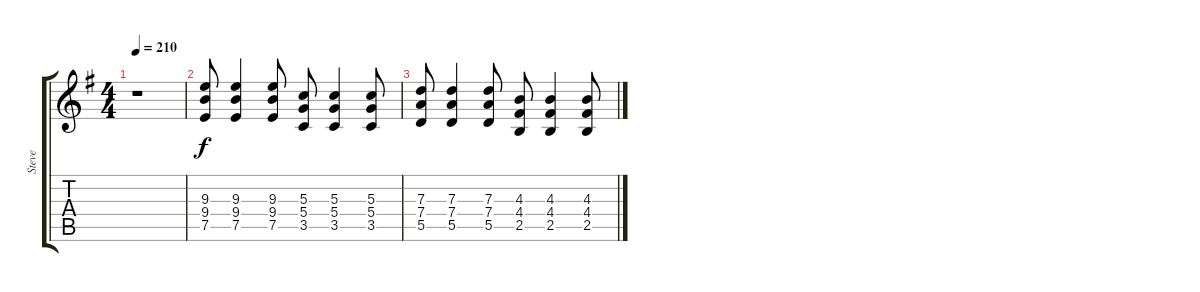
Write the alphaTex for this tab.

\track ("Steve" "Steve") {instrument distortionguitar}
\staff {score tabs}
\tuning (E4 B3 G3 D3 A2 E2) {hide}
\ts (4 4)
\tempo 210
\clef g2
\ks g
r.1{dy f} |
(9.3 9.4 7.5).8 (9.3 9.4 7.5).4 (9.3 9.4 7.5).8 (5.3 5.4 3.5).8 (5.3 5.4 3.5).4 (5.3 5.4 3.5).8 |
(7.3 7.4 5.5).8 (7.3 7.4 5.5).4 (7.3 7.4 5.5).8 (4.3 4.4 2.5).8 (4.3 4.4 2.5).4 (4.3 4.4 2.5).8
